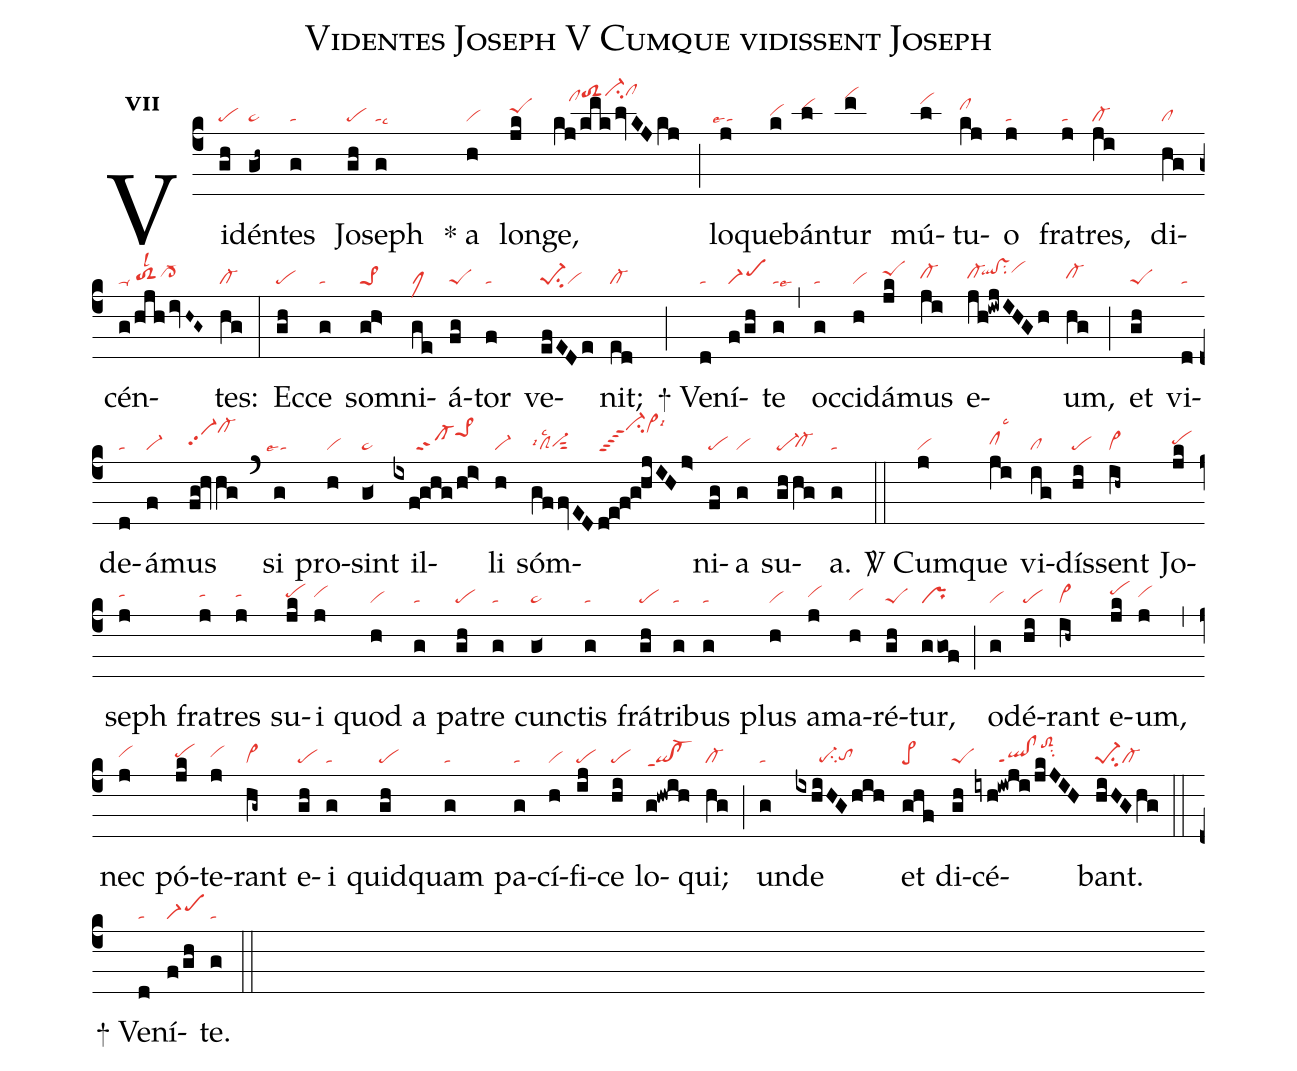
name:Videntes Joseph V Cumque vidissent Joseph;
office-part:re;
mode:7;
nabc-lines:1;
%%
initial-style: 1;
name: Videntes Joseph a longe;
mode: 8;
office-part: Responsorium;
annotation: Resp.;
annotation: viii;
nabc-lines:1;
%%
(c4) Vi(gh|pe)dén(gh~|ta>)tes(g|ta) Jo(gh|pe)seph(g|talsc9) <sp>*</sp> a(h|vi) lon(jk|peShi)ge,(kj/kmk/lvKJkj|////clhmtoS2hnci-hpclhp) (;) lo(j|``talse4)que(k|vihh)bán(l|vihj)tur(m|vihn) mú(l|vihl)tu(kj|clhj)o(j|ta) fra(j|ta)tres,(ji|cl-) di(hg|cl)cén(g/hjh/ivH~G~|ta-/toS2hglsl2cl->hh)tes:(hg|cl-) (:) Ec(gh|pe)ce(g|ta) som(gh>|pe>1)ni(ge|clM)á(fg|peS)tor(f|ta) ve(efEDe|pe-1su2vi)nit;(ed|cl-) (;)
<sp>+</sp> Ve(d|ta)ní(f/gh|scM1)te(g|talse9) (,) oc(g|ta)ci(h|vi)dá(jk|peShi)mus(ji|cl-hh) e(jh!iwjIHGh|cl-hh`qlhi!vshisu2vihj)um,(hg|cl-hh) (;) et(gh|peS) vi(d|ta)de(d|ta)á(f|vi-)mus(fg!hvhg|vi-hhpp2cl-hl) (`) si(g|``talse4) pro(h|vi)sint(g<|ta>) il(ixf!ghg/hi>|//////sf-pe>1hk)li(h|vi-) sóm(gffvED|clSlsi4lsc2vi-hgsut2|d!e!f!g!hjIHj>|ci-hmppt5vi>hllsi6)ni(fg|pe)a(g|vi) su(ghhg|pe-`cl-hg)a.(g|ta) (::)

<sp>V/</sp> Cum(j|vi)que(ji|clhhlsc3) vi(ig|cl)dís(hi|pe)sent(ih~|vi>) Jo(jk|pehh)seph(j|tahh) fra(j|tahh)tres(j|tahh) su(jk|pehh)i(j|vihh) quod(h|vi) a(g|ta) pa(gh|pe)tre(g|ta) cun(g<|ta>)ctis(g|ta) frá(gh|pe)tri(g|ta)bus(g|ta) plus(h|vi) a(j|vihh)ma(h|vihg)ré(gh|peS)tur,(ggof|pr) (;) o(g|vi)dé(hi|pe)rant(ih~|vi>) e(jk|pehi)um,(j|vihh) (,) nec(j|vihh) pó(jk|pehh)te(j|vihh)rant(hg~|vi>) e(gh|pe)i(g|ta) quid(gh|pe)quam(g|ta) pa(g|ta)cí(h|vi)fi(ij|pe)ce(hi|pe) lo(g!hwih|qi!cl-ppt1)qui;(hg|cl-) (;) un(g|ta)de(ixhiHGhih|//////pe-su2tohg) et(ghf|pe>) di(gh|peS)cé(iyh!iwji/jkJIH|//////ql!clppt1toS2hksu2)bant.(hiHGhg|pe-1su2cl-) (::)
<sp>+</sp> Ve(d|ta)ní(f/gh|scM1)te.(g|ta) (::)
